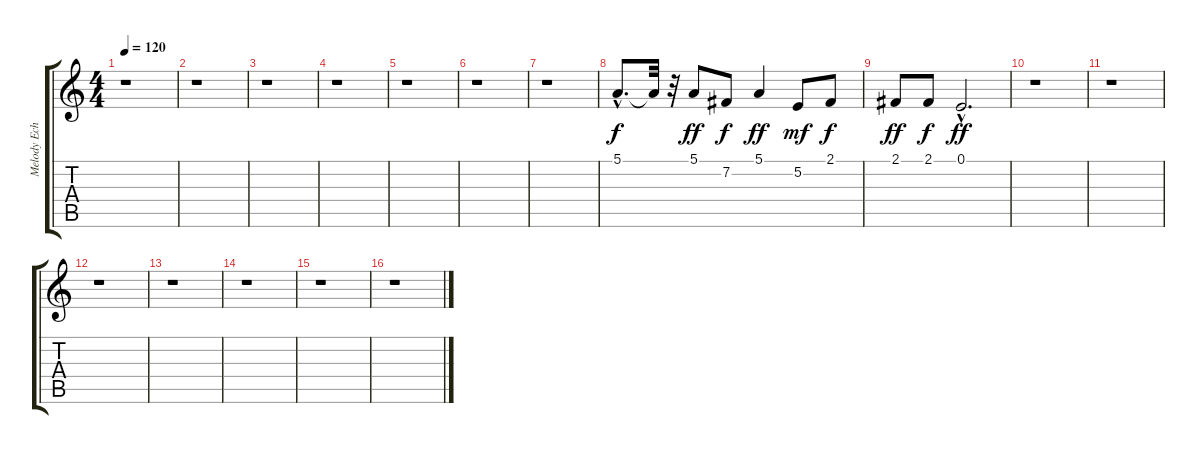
\track ("Melody Echo" "Melody Ech") {instrument fx5brightness}
\staff {score tabs}
\tuning (E4 B3 G3 D3 A2 E2) {hide}
\ts (4 4)
\tempo 120
\clef g2
\ks c
r.1{dy f} |
r.1 |
r.1 |
r.1 |
r.1 |
r.1 |
r.1 |
5.1{hac}.8{d} 5.1{t}.32 r.32 5.1.8{dy ff} 7.2.8{dy f} 5.1.4{dy ff} 5.2.8{dy mf} 2.1.8{dy f} |
2.1.8{dy ff} 2.1.8{dy f} 0.1{hac}.2{d dy ff} |
r.1 |
r.1 |
r.1 |
r.1 |
r.1 |
r.1 |
r.1
